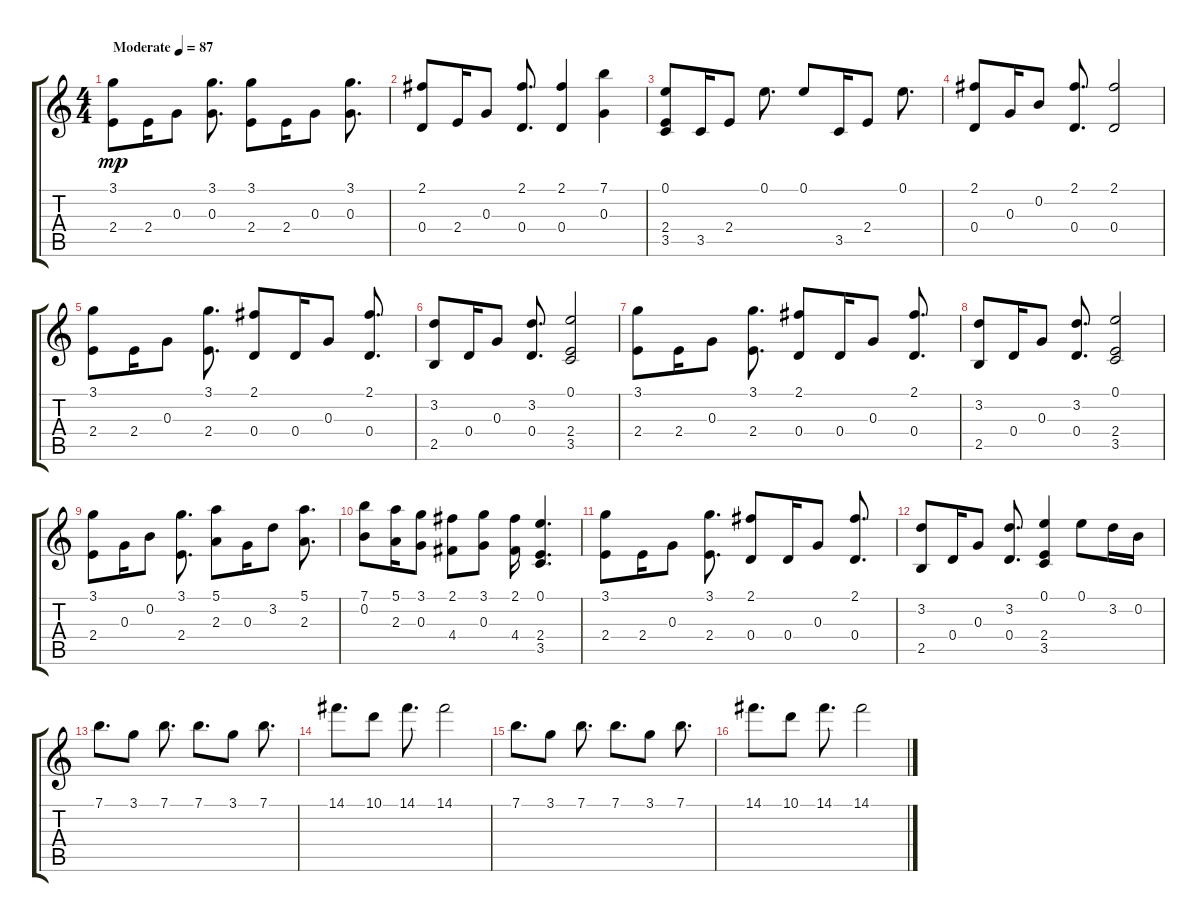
\track "" {instrument acousticguitarsteel}
\staff {score tabs}
\tuning (E4 B3 G3 D3 A2 E2) {hide}
\ts (4 4)
\tempo (87 "Moderate")
\clef g2
\ks c
(3.1 2.4).8{dy mp instrument acousticguitarsteel} 2.4.16 0.3.8 (3.1 0.3).8{d} (3.1 2.4).8 2.4.16 0.3.8 (3.1 0.3).8{d} |
(2.1 0.4).8 2.4.16 0.3.8 (2.1 0.4).8{d} (2.1 0.4).4 (7.1 0.3).4 |
(0.1 2.4 3.5).8 3.5.16 2.4.8 0.1.8{d} 0.1.8 3.5.16 2.4.8 0.1.8{d} |
(2.1 0.4).8 0.3.16 0.2.8 (2.1 0.4).8{d} (2.1 0.4).2 |
(3.1 2.4).8 2.4.16 0.3.8 (3.1 2.4).8{d} (2.1 0.4).8 0.4.16 0.3.8 (2.1 0.4).8{d} |
(3.2 2.5).8 0.4.16 0.3.8 (3.2 0.4).8{d} (0.1 2.4 3.5).2 |
(3.1 2.4).8 2.4.16 0.3.8 (3.1 2.4).8{d} (2.1 0.4).8 0.4.16 0.3.8 (2.1 0.4).8{d} |
(3.2 2.5).8 0.4.16 0.3.8 (3.2 0.4).8{d} (0.1 2.4 3.5).2 |
(3.1 2.4).8 0.3.16 0.2.8 (3.1 2.4).8{d} (5.1 2.3).8 0.3.16 3.2.8 (5.1 2.3).8{d} |
(7.1 0.2).8 (5.1 2.3).16 (3.1 0.3).8 (2.1 4.4).8 (3.1 0.3).8 (2.1 4.4).16 (0.1 2.4 3.5).4{d} |
(3.1 2.4).8 2.4.16 0.3.8 (3.1 2.4).8{d} (2.1 0.4).8 0.4.16 0.3.8 (2.1 0.4).8{d} |
(3.2 2.5).8 0.4.16 0.3.8 (3.2 0.4).8{d} (0.1 2.4 3.5).4 0.1.8 3.2.16 0.2.16 |
7.1.8{d} 3.1.8 7.1.8{d} 7.1.8{d} 3.1.8 7.1.8{d} |
14.1.8{d} 10.1.8 14.1.8{d} 14.1.2 |
7.1.8{d} 3.1.8 7.1.8{d} 7.1.8{d} 3.1.8 7.1.8{d} |
14.1.8{d} 10.1.8 14.1.8{d} 14.1.2
